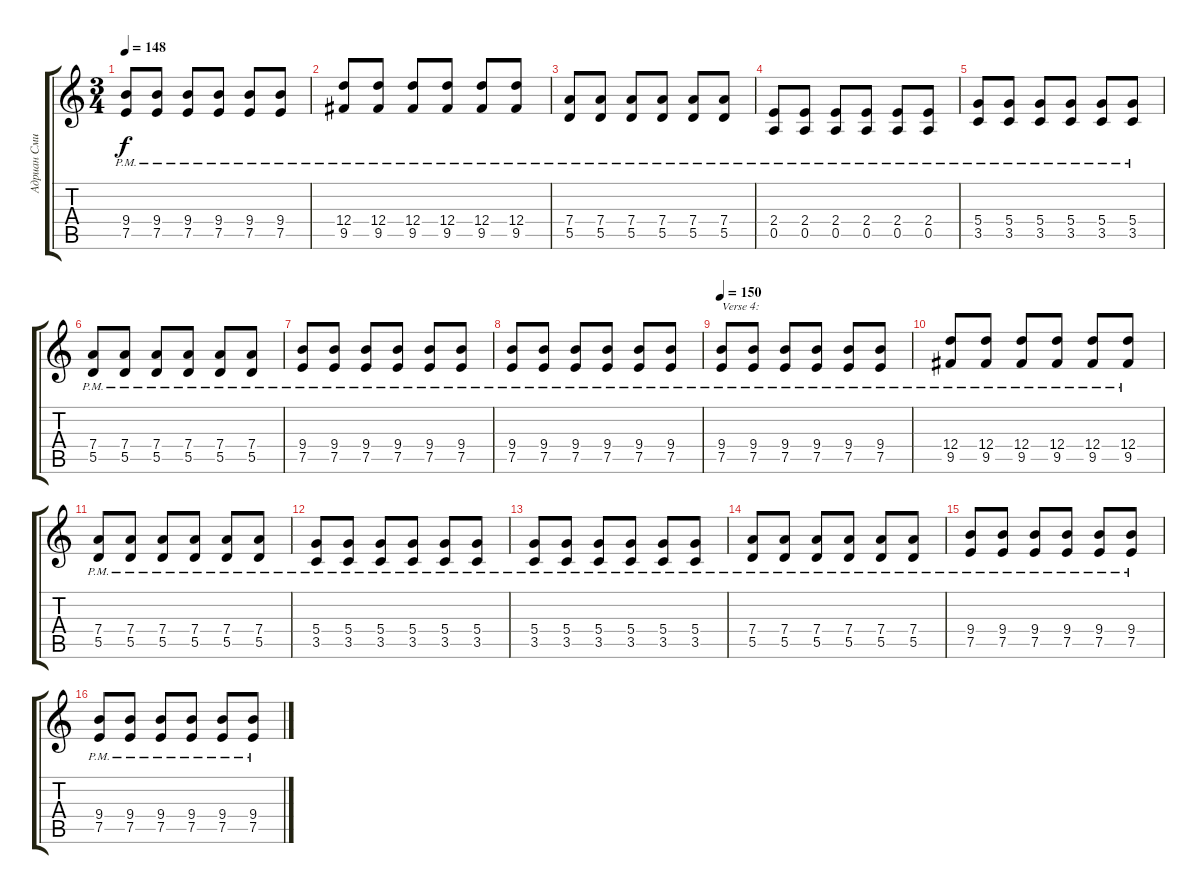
\track ("Адриан Смит" "Адриан Сми") {instrument overdrivenguitar}
\staff {score tabs}
\tuning (E4 B3 G3 D3 A2 E2) {hide}
\ts (3 4)
\tempo 148
\clef g2
\ks c
(9.4{pm} 7.5{pm}).8{dy f} (9.4{pm} 7.5{pm}).8 (9.4{pm} 7.5{pm}).8 (9.4{pm} 7.5{pm}).8 (9.4{pm} 7.5{pm}).8 (9.4{pm} 7.5{pm}).8 |
(12.4{pm} 9.5{pm}).8 (12.4{pm} 9.5{pm}).8 (12.4{pm} 9.5{pm}).8 (12.4{pm} 9.5{pm}).8 (12.4{pm} 9.5{pm}).8 (12.4{pm} 9.5{pm}).8 |
(7.4{pm} 5.5{pm}).8 (7.4{pm} 5.5{pm}).8 (7.4{pm} 5.5{pm}).8 (7.4{pm} 5.5{pm}).8 (7.4{pm} 5.5{pm}).8 (7.4{pm} 5.5{pm}).8 |
(2.4{pm} 0.5{pm}).8 (2.4{pm} 0.5{pm}).8 (2.4{pm} 0.5{pm}).8 (2.4{pm} 0.5{pm}).8 (2.4{pm} 0.5{pm}).8 (2.4{pm} 0.5{pm}).8 |
(5.4{pm} 3.5{pm}).8 (5.4{pm} 3.5{pm}).8 (5.4{pm} 3.5{pm}).8 (5.4{pm} 3.5{pm}).8 (5.4{pm} 3.5{pm}).8 (5.4{pm} 3.5{pm}).8 |
(7.4{pm} 5.5{pm}).8 (7.4{pm} 5.5{pm}).8 (7.4{pm} 5.5{pm}).8 (7.4{pm} 5.5{pm}).8 (7.4{pm} 5.5{pm}).8 (7.4{pm} 5.5{pm}).8 |
(9.4{pm} 7.5{pm}).8 (9.4{pm} 7.5{pm}).8 (9.4{pm} 7.5{pm}).8 (9.4{pm} 7.5{pm}).8 (9.4{pm} 7.5{pm}).8 (9.4{pm} 7.5{pm}).8 |
(9.4{pm} 7.5{pm}).8 (9.4{pm} 7.5{pm}).8 (9.4{pm} 7.5{pm}).8 (9.4{pm} 7.5{pm}).8 (9.4{pm} 7.5{pm}).8 (9.4{pm} 7.5{pm}).8 |
\tempo 150
(9.4{pm} 7.5{pm}).8{txt "Verse 4:"} (9.4{pm} 7.5{pm}).8 (9.4{pm} 7.5{pm}).8 (9.4{pm} 7.5{pm}).8 (9.4{pm} 7.5{pm}).8 (9.4{pm} 7.5{pm}).8 |
(12.4{pm} 9.5{pm}).8 (12.4{pm} 9.5{pm}).8 (12.4{pm} 9.5{pm}).8 (12.4{pm} 9.5{pm}).8 (12.4{pm} 9.5{pm}).8 (12.4{pm} 9.5{pm}).8 |
(7.4{pm} 5.5{pm}).8 (7.4{pm} 5.5{pm}).8 (7.4{pm} 5.5{pm}).8 (7.4{pm} 5.5{pm}).8 (7.4{pm} 5.5{pm}).8 (7.4{pm} 5.5{pm}).8 |
(5.4{pm} 3.5{pm}).8 (5.4{pm} 3.5{pm}).8 (5.4{pm} 3.5{pm}).8 (5.4{pm} 3.5{pm}).8 (5.4{pm} 3.5{pm}).8 (5.4{pm} 3.5{pm}).8 |
(5.4{pm} 3.5{pm}).8 (5.4{pm} 3.5{pm}).8 (5.4{pm} 3.5{pm}).8 (5.4{pm} 3.5{pm}).8 (5.4{pm} 3.5{pm}).8 (5.4{pm} 3.5{pm}).8 |
(7.4{pm} 5.5{pm}).8 (7.4{pm} 5.5{pm}).8 (7.4{pm} 5.5{pm}).8 (7.4{pm} 5.5{pm}).8 (7.4{pm} 5.5{pm}).8 (7.4{pm} 5.5{pm}).8 |
(9.4{pm} 7.5{pm}).8 (9.4{pm} 7.5{pm}).8 (9.4{pm} 7.5{pm}).8 (9.4{pm} 7.5{pm}).8 (9.4{pm} 7.5{pm}).8 (9.4{pm} 7.5{pm}).8 |
(9.4{pm} 7.5{pm}).8 (9.4{pm} 7.5{pm}).8 (9.4{pm} 7.5{pm}).8 (9.4{pm} 7.5{pm}).8 (9.4{pm} 7.5{pm}).8 (9.4{pm} 7.5{pm}).8
